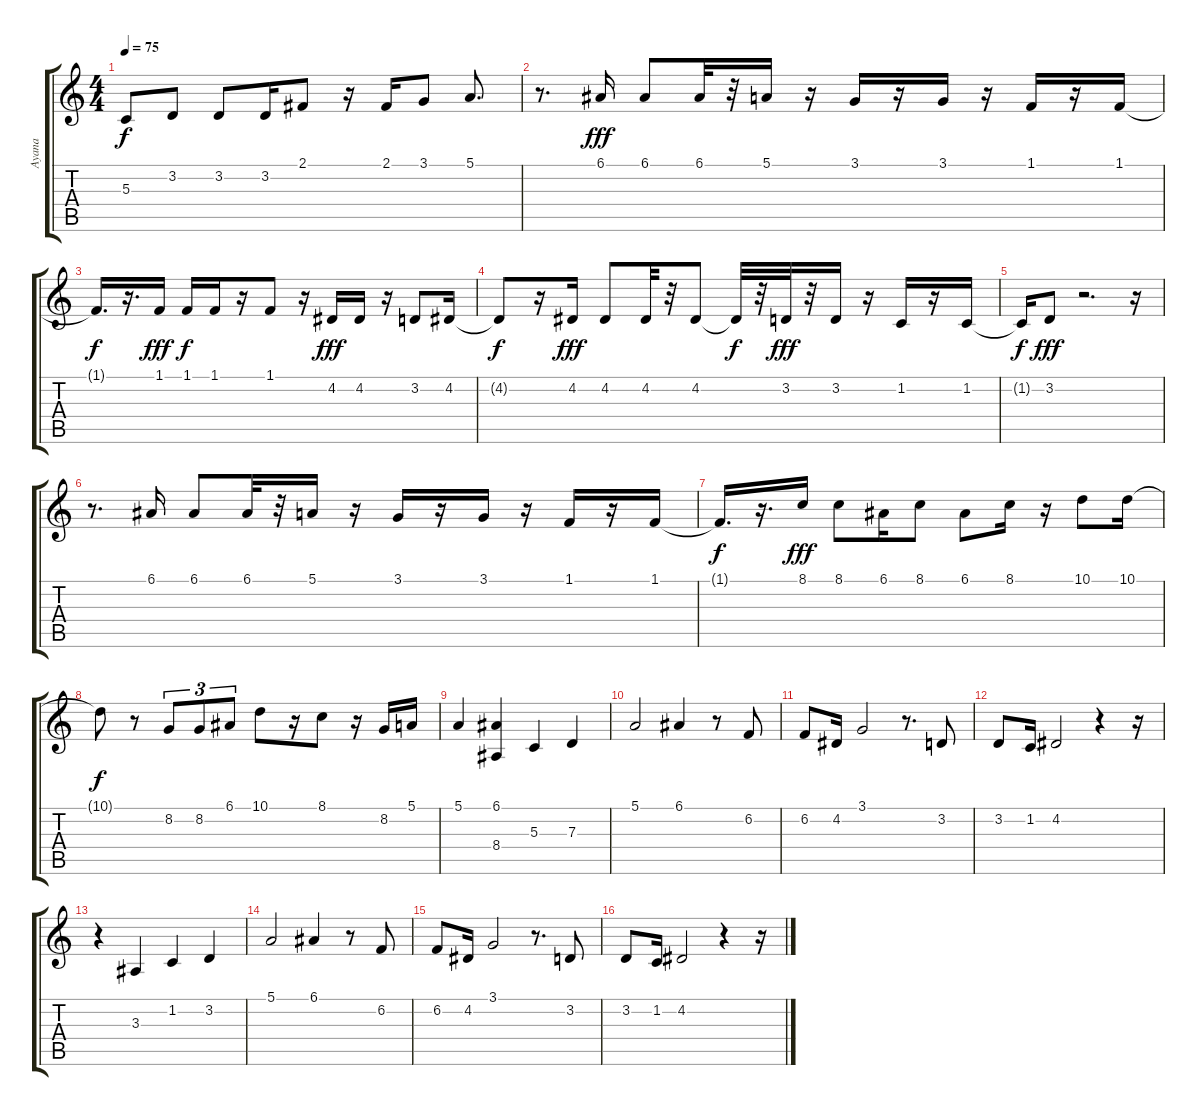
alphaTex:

\track ("Ayana" "Ayana") {instrument flute}
\staff {score tabs}
\tuning (E4 B3 G3 D3 A2 E2) {hide}
\ts (4 4)
\tempo 75
\clef g2
\ks c
5.3.8{dy f} 3.2.8 3.2.8 3.2.16 2.1.8 r.16 2.1.16 3.1.8 5.1.8{d} |
r.8{d} 6.1.16{dy fff} 6.1.8 6.1.32 r.32 5.1.16 r.16 3.1.16 r.16 3.1.16 r.16 1.1.16 r.16 1.1.16 |
1.1{t}.16{d dy f} r.16{d} 1.1.16{dy fff} 1.1.16{dy f} 1.1.16 r.16 1.1.8 r.16 4.2.16{dy fff} 4.2.16 r.16 3.2.8 4.2.16 |
4.2{t}.8{dy f} r.16 4.2.16{dy fff} 4.2.8 4.2.32 r.32 4.2.8 4.2{t}.32{dy f} r.32 3.2.32{dy fff} r.32 3.2.16 r.16 1.2.16 r.16 1.2.16 |
1.2{t}.16{dy f} 3.2.8{dy fff} r.2{d} r.16 |
r.8{d} 6.1.16 6.1.8 6.1.32 r.32 5.1.16 r.16 3.1.16 r.16 3.1.16 r.16 1.1.16 r.16 1.1.16 |
1.1{t}.16{d dy f} r.16{d} 8.1.16{dy fff} 8.1.8 6.1.16 8.1.8 6.1.8 8.1.16 r.16 10.1.8 10.1.16 |
10.1{t}.8{dy f} r.8 8.2.8{tu (3 2)} 8.2.8{tu (3 2)} 6.1.8{tu (3 2)} 10.1.8 r.16 8.1.8 r.16 8.2.16 5.1.16 |
5.1.4 (6.1 8.4).4 5.3.4 7.3.4 |
5.1.2 6.1.4 r.8 6.2.8 |
6.2.8 4.2.16 3.1.2 r.8{d} 3.2.8 |
3.2.8 1.2.16 4.2.2 r.4 r.16 |
r.4 3.3.4 1.2.4 3.2.4 |
5.1.2 6.1.4 r.8 6.2.8 |
6.2.8 4.2.16 3.1.2 r.8{d} 3.2.8 |
3.2.8 1.2.16 4.2.2 r.4 r.16
